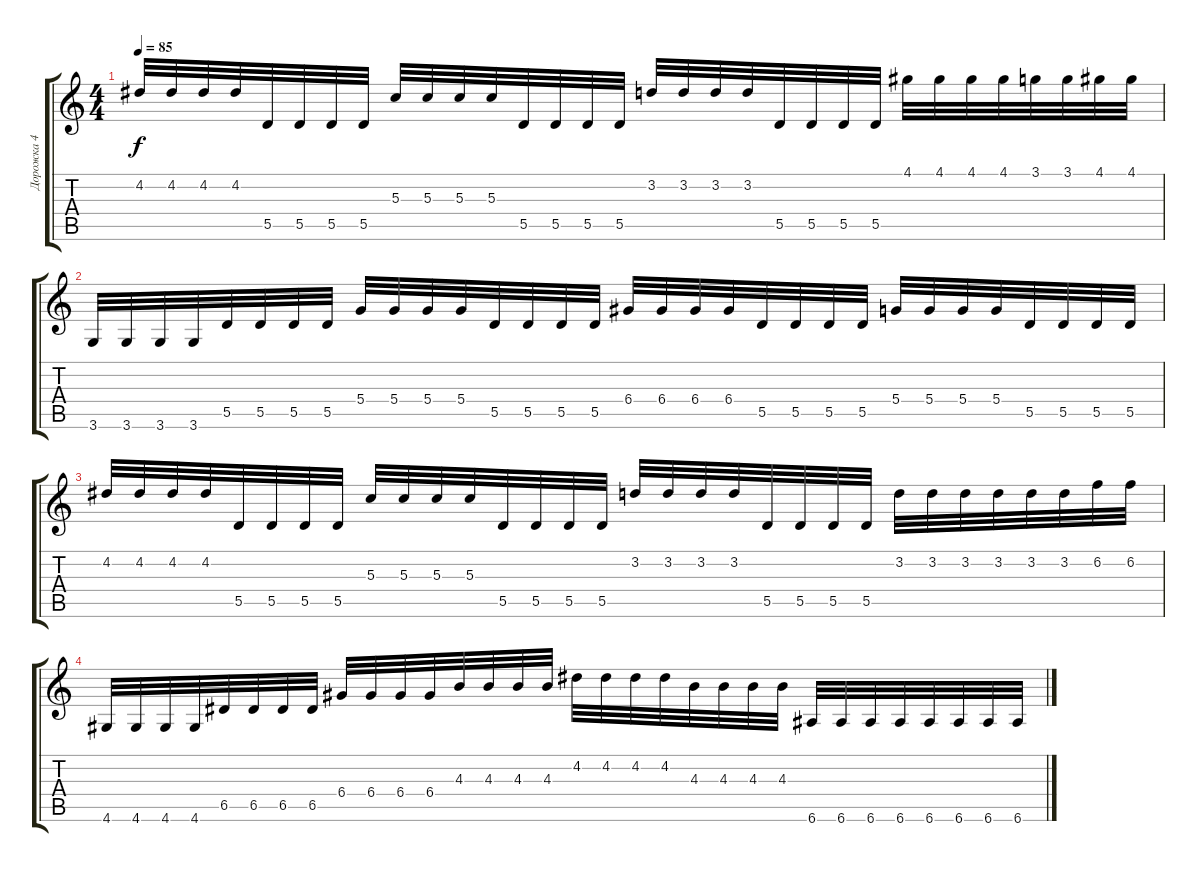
\track ("Дорожка 4" "Дорожка 4") {instrument distortionguitar}
\staff {score tabs}
\tuning (E4 B3 G3 D3 A2 E2) {hide}
\ts (4 4)
\tempo 85
\clef g2
\ks c
4.2.32{dy f} 4.2.32 4.2.32 4.2.32 5.5.32 5.5.32 5.5.32 5.5.32 5.3.32 5.3.32 5.3.32 5.3.32 5.5.32 5.5.32 5.5.32 5.5.32 3.2.32 3.2.32 3.2.32 3.2.32 5.5.32 5.5.32 5.5.32 5.5.32 4.1.32 4.1.32 4.1.32 4.1.32 3.1.32 3.1.32 4.1.32 4.1.32 |
3.6.32 3.6.32 3.6.32 3.6.32 5.5.32 5.5.32 5.5.32 5.5.32 5.4.32 5.4.32 5.4.32 5.4.32 5.5.32 5.5.32 5.5.32 5.5.32 6.4.32 6.4.32 6.4.32 6.4.32 5.5.32 5.5.32 5.5.32 5.5.32 5.4.32 5.4.32 5.4.32 5.4.32 5.5.32 5.5.32 5.5.32 5.5.32 |
4.2.32 4.2.32 4.2.32 4.2.32 5.5.32 5.5.32 5.5.32 5.5.32 5.3.32 5.3.32 5.3.32 5.3.32 5.5.32 5.5.32 5.5.32 5.5.32 3.2.32 3.2.32 3.2.32 3.2.32 5.5.32 5.5.32 5.5.32 5.5.32 3.2.32 3.2.32 3.2.32 3.2.32 3.2.32 3.2.32 6.2.32 6.2.32 |
4.6.32 4.6.32 4.6.32 4.6.32 6.5.32 6.5.32 6.5.32 6.5.32 6.4.32 6.4.32 6.4.32 6.4.32 4.3.32 4.3.32 4.3.32 4.3.32 4.2.32 4.2.32 4.2.32 4.2.32 4.3.32 4.3.32 4.3.32 4.3.32 6.6.32 6.6.32 6.6.32 6.6.32 6.6.32 6.6.32 6.6.32 6.6.32
